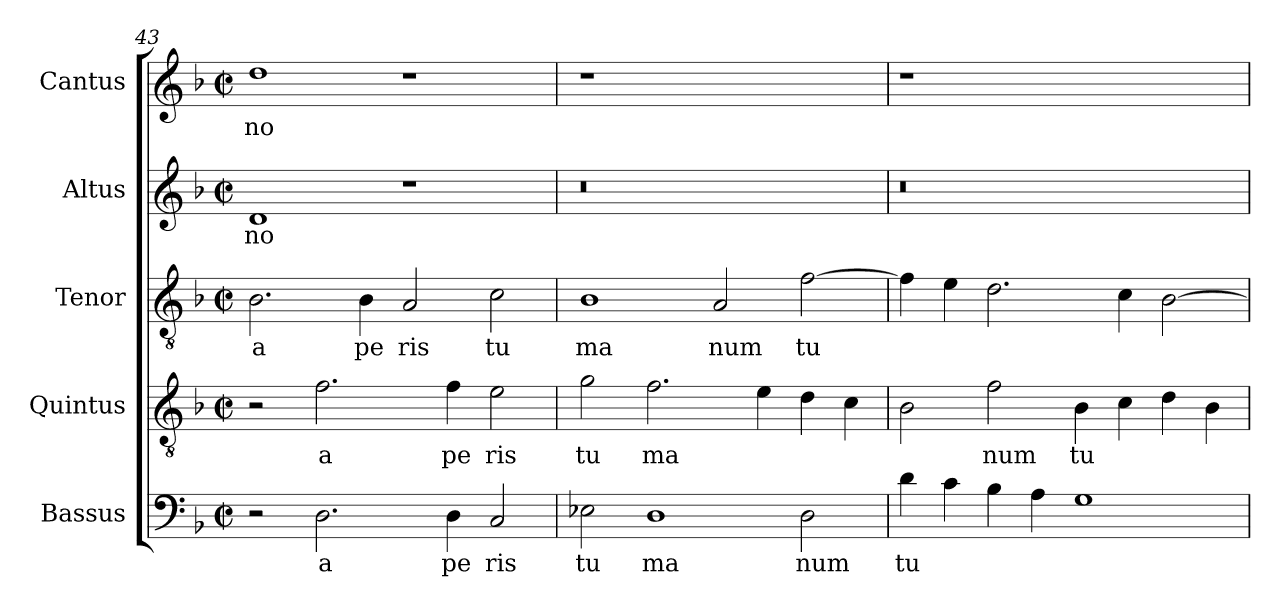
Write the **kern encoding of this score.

**kern	**text	**kern	**text	**kern	**text	**kern	**text	**kern	**text
*part5	*part5	*part4	*part4	*part3	*part3	*part2	*part2	*part1	*part1
*staff5	*staff5	*staff4	*staff4	*staff3	*staff3	*staff2	*staff2	*staff1	*staff1
*I"Bassus	*	*I"Quintus	*	*I"Tenor	*	*I"Altus	*	*I"Cantus	*
*clefF4	*	*clefGv2	*	*clefGv2	*	*clefG2	*	*clefG2	*
*k[b-]	*	*k[b-]	*	*k[b-]	*	*k[b-]	*	*k[b-]	*
*F:	*	*F:	*	*F:	*	*F:	*	*F:	*
*M2/2	*	*M2/2	*	*M2/2	*	*M2/2	*	*M2/2	*
*met(c|)	*	*met(c|)	*	*met(c|)	*	*met(c|)	*	*met(c|)	*
=43	=43	=43	=43	=43	=43	=43	=43	=43	=43
!	!	!	!	!	!LO:LY:b:cj	!	!LO:LY:b:cj	!	!LO:LY:b:cj
2r	.	2r	.	2.B-\	a	1d	-no	1dd	no
!	!LO:LY:b:cj	!	!LO:LY:b:cj	!	!	!	!	!	!
2.D\	a	2.f\	a	.	.	.	.	.	.
!	!	!	!	!	!LO:LY:b:cj	!	!	!	!
.	.	.	.	4B-\	pe	.	.	.	.
!	!	!	!	!	!LO:LY:b:cj	!	!	!	!
.	.	.	.	2A/	ris	1r	.	1r	.
!	!LO:LY:b:cj	!	!LO:LY:b:cj	!	!	!	!	!	!
4D\	pe	4f\	pe	.	.	.	.	.	.
!	!LO:LY:b:cj	!	!LO:LY:b:cj	!	!LO:LY:b:cj	!	!	!	!
2C/	ris	2e\	ris	2c\	tu	.	.	.	.
=44	=44	=44	=44	=44	=44	=44	=44	=44	=44
!	!LO:LY:b:cj	!	!LO:LY:b:cj	!	!LO:LY:b:cj	!	!	!	!
2E-X\	tu	2g\	tu	1B-	ma	0r	.	1r	.
!	!LO:LY:b:cj	!	!LO:LY:b:cj	!	!	!	!	!	!
1D	ma	2.f\	ma	.	.	.	.	.	.
!	!	!	!	!	!LO:LY:b:cj	!	!	!	!
.	.	.	.	2A/	num	.	.	1ryy	.
!	!	!	!LO:LY:b:cj	!	!	!	!	!	!
.	.	4e\	.	.	.	.	.	.	.
!	!LO:LY:b:cj	!	!LO:LY:b:cj	!	!LO:LY:b:cj	!	!	!	!
2D\	num	4d\	.	[>2f\	tu	.	.	.	.
!	!	!	!LO:LY:b:cj	!	!	!	!	!	!
.	.	4c\	.	.	.	.	.	.	.
=45	=45	=45	=45	=45	=45	=45	=45	=45	=45
!	!LO:LY:b:cj	!	!LO:LY:b:cj	!	!LO:LY:b:cj	!	!	!	!
4d\	tu	2B-\	.	4f\]	.	0r	.	1r	.
!	!LO:LY:b:cj	!	!	!	!LO:LY:b:cj	!	!	!	!
4c\	.	.	.	4e\	.	.	.	.	.
!	!LO:LY:b:cj	!	!LO:LY:b:cj	!	!LO:LY:b:cj	!	!	!	!
4B-\	.	2f\	num	2.d\	.	.	.	.	.
!	!LO:LY:b:cj	!	!	!	!	!	!	!	!
4A\	.	.	.	.	.	.	.	.	.
!	!LO:LY:b:cj	!	!LO:LY:b:cj	!	!	!	!	!	!
1G	.	4B-\	tu	.	.	.	.	1ryy	.
!	!	!	!LO:LY:b:cj	!	!LO:LY:b:cj	!	!	!	!
.	.	4c\	.	4c\	.	.	.	.	.
!	!	!	!LO:LY:b:cj	!	!LO:LY:b:cj	!	!	!	!
.	.	4d\	.	[>2B-\	.	.	.	.	.
!	!	!	!LO:LY:b:cj	!	!	!	!	!	!
.	.	4B-\	.	.	.	.	.	.	.
=	=	=	=	=	=	=	=	=	=
*-	*-	*-	*-	*-	*-	*-	*-	*-	*-
